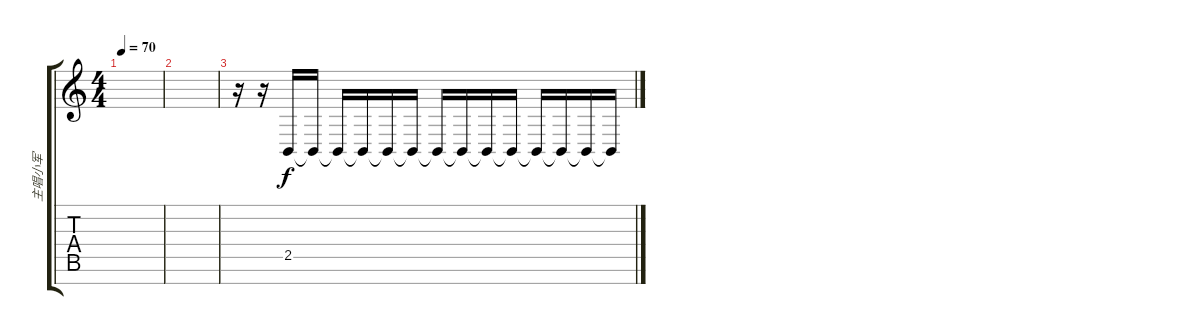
\track ("主唱小军" "主唱小军") {instrument acousticgrandpiano}
\staff {score tabs}
\tuning (E4 B3 G3 D3 A2 E2 B1) {hide}
\ts (4 4)
\tempo 70
\clef g2
\ks c
|
|
r.16 r.16 2.5.16 2.5{t}.16 2.5{t}.16 2.5{t}.16 2.5{t}.16 2.5{t}.16 2.5{t}.16 2.5{t}.16 2.5{t}.16 2.5{t}.16 2.5{t}.16 2.5{t}.16 2.5{t}.16 2.5{t}.16
